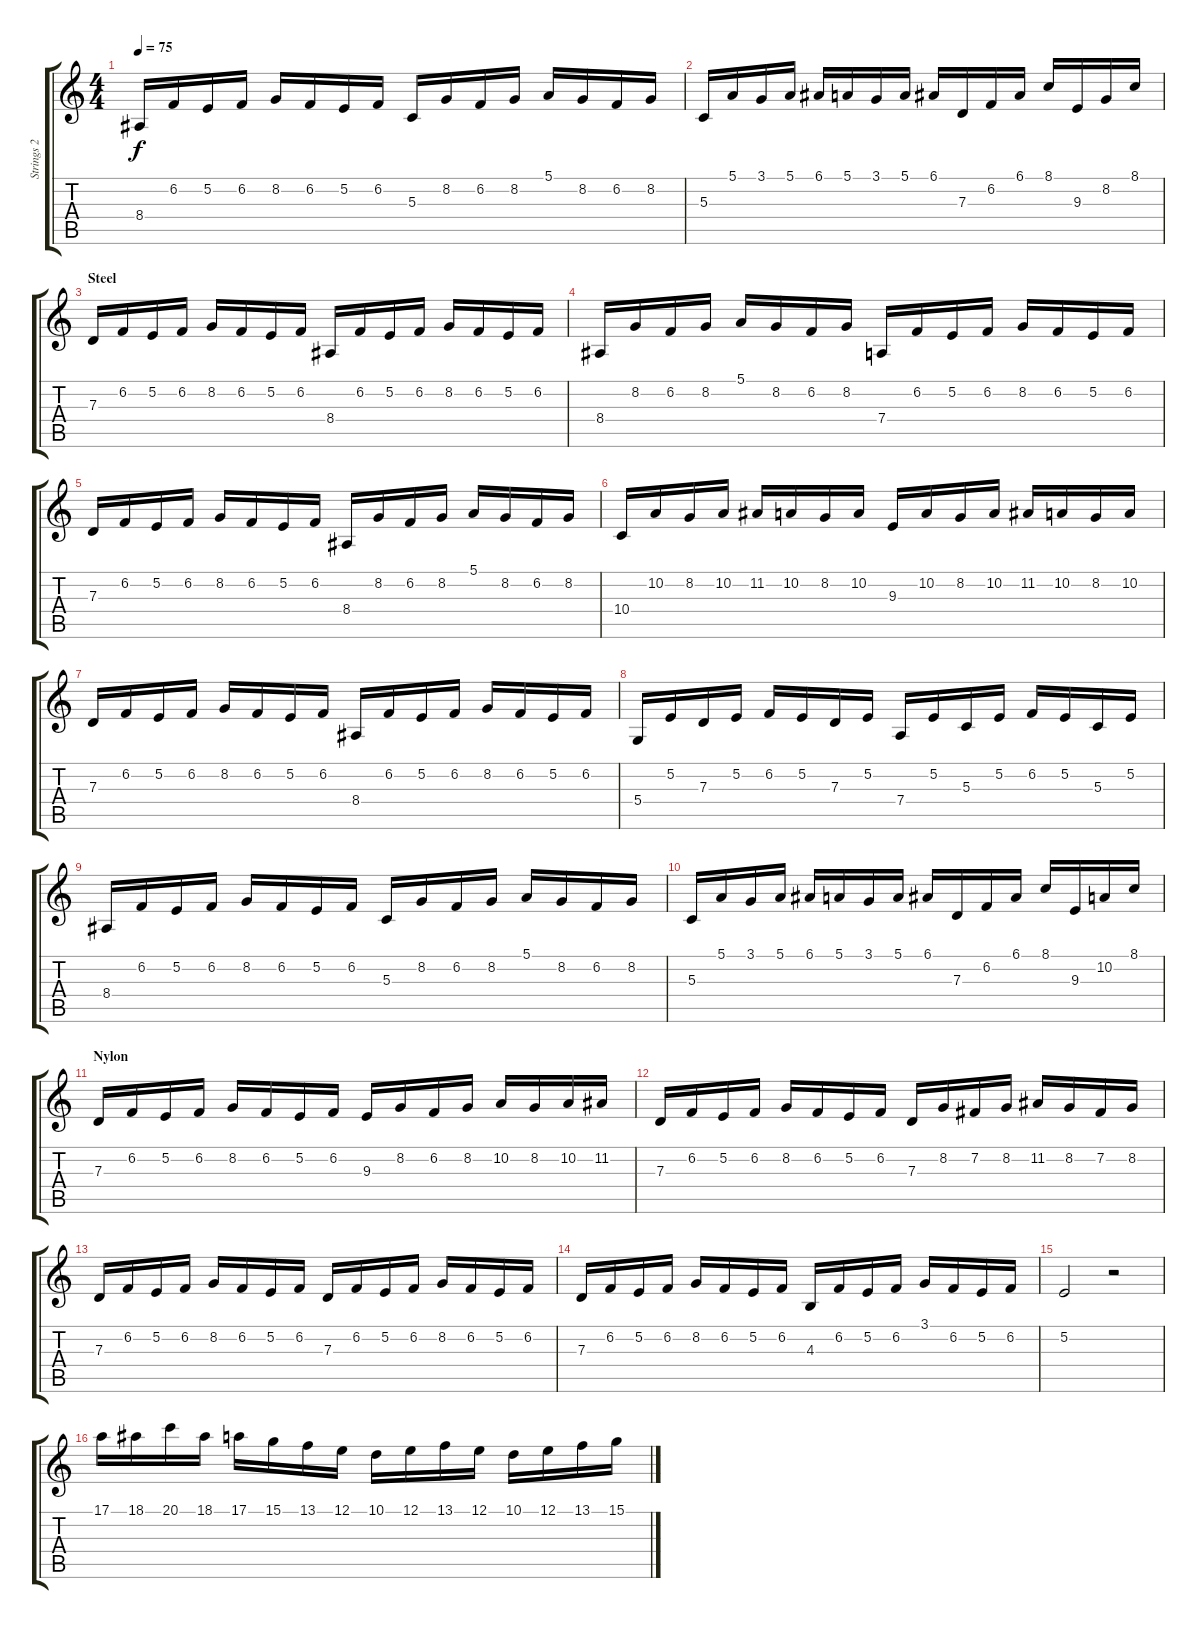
\track ("Strings 2" "Strings 2") {instrument stringensemble1}
\staff {score tabs}
\tuning (E4 B3 G3 D3 A2 E2) {hide}
\ts (4 4)
\tempo 75
\clef g2
\ks c
8.4.16{dy f} 6.2.16 5.2.16 6.2.16 8.2.16 6.2.16 5.2.16 6.2.16 5.3.16 8.2.16 6.2.16 8.2.16 5.1.16 8.2.16 6.2.16 8.2.16 |
5.3.16 5.1.16 3.1.16 5.1.16 6.1.16 5.1.16 3.1.16 5.1.16 6.1.16 7.3.16 6.2.16 6.1.16 8.1.16 9.3.16 8.2.16 8.1.16 |
\section ("" "Steel")
7.3.16 6.2.16 5.2.16 6.2.16 8.2.16 6.2.16 5.2.16 6.2.16 8.4.16 6.2.16 5.2.16 6.2.16 8.2.16 6.2.16 5.2.16 6.2.16 |
8.4.16 8.2.16 6.2.16 8.2.16 5.1.16 8.2.16 6.2.16 8.2.16 7.4.16 6.2.16 5.2.16 6.2.16 8.2.16 6.2.16 5.2.16 6.2.16 |
7.3.16 6.2.16 5.2.16 6.2.16 8.2.16 6.2.16 5.2.16 6.2.16 8.4.16 8.2.16 6.2.16 8.2.16 5.1.16 8.2.16 6.2.16 8.2.16 |
10.4.16 10.2.16 8.2.16 10.2.16 11.2.16 10.2.16 8.2.16 10.2.16 9.3.16 10.2.16 8.2.16 10.2.16 11.2.16 10.2.16 8.2.16 10.2.16 |
7.3.16 6.2.16 5.2.16 6.2.16 8.2.16 6.2.16 5.2.16 6.2.16 8.4.16 6.2.16 5.2.16 6.2.16 8.2.16 6.2.16 5.2.16 6.2.16 |
5.4.16 5.2.16 7.3.16 5.2.16 6.2.16 5.2.16 7.3.16 5.2.16 7.4.16 5.2.16 5.3.16 5.2.16 6.2.16 5.2.16 5.3.16 5.2.16 |
8.4.16 6.2.16 5.2.16 6.2.16 8.2.16 6.2.16 5.2.16 6.2.16 5.3.16 8.2.16 6.2.16 8.2.16 5.1.16 8.2.16 6.2.16 8.2.16 |
5.3.16 5.1.16 3.1.16 5.1.16 6.1.16 5.1.16 3.1.16 5.1.16 6.1.16 7.3.16 6.2.16 6.1.16 8.1.16 9.3.16 10.2.16 8.1.16 |
\section ("" "Nylon")
7.3.16 6.2.16 5.2.16 6.2.16 8.2.16 6.2.16 5.2.16 6.2.16 9.3.16 8.2.16 6.2.16 8.2.16 10.2.16 8.2.16 10.2.16 11.2.16 |
7.3.16 6.2.16 5.2.16 6.2.16 8.2.16 6.2.16 5.2.16 6.2.16 7.3.16 8.2.16 7.2.16 8.2.16 11.2.16 8.2.16 7.2.16 8.2.16 |
7.3.16 6.2.16 5.2.16 6.2.16 8.2.16 6.2.16 5.2.16 6.2.16 7.3.16 6.2.16 5.2.16 6.2.16 8.2.16 6.2.16 5.2.16 6.2.16 |
7.3.16 6.2.16 5.2.16 6.2.16 8.2.16 6.2.16 5.2.16 6.2.16 4.3.16 6.2.16 5.2.16 6.2.16 3.1.16 6.2.16 5.2.16 6.2.16 |
5.2.2 r.2 |
17.1.16 18.1.16 20.1.16 18.1.16 17.1.16 15.1.16 13.1.16 12.1.16 10.1.16 12.1.16 13.1.16 12.1.16 10.1.16 12.1.16 13.1.16 15.1.16
